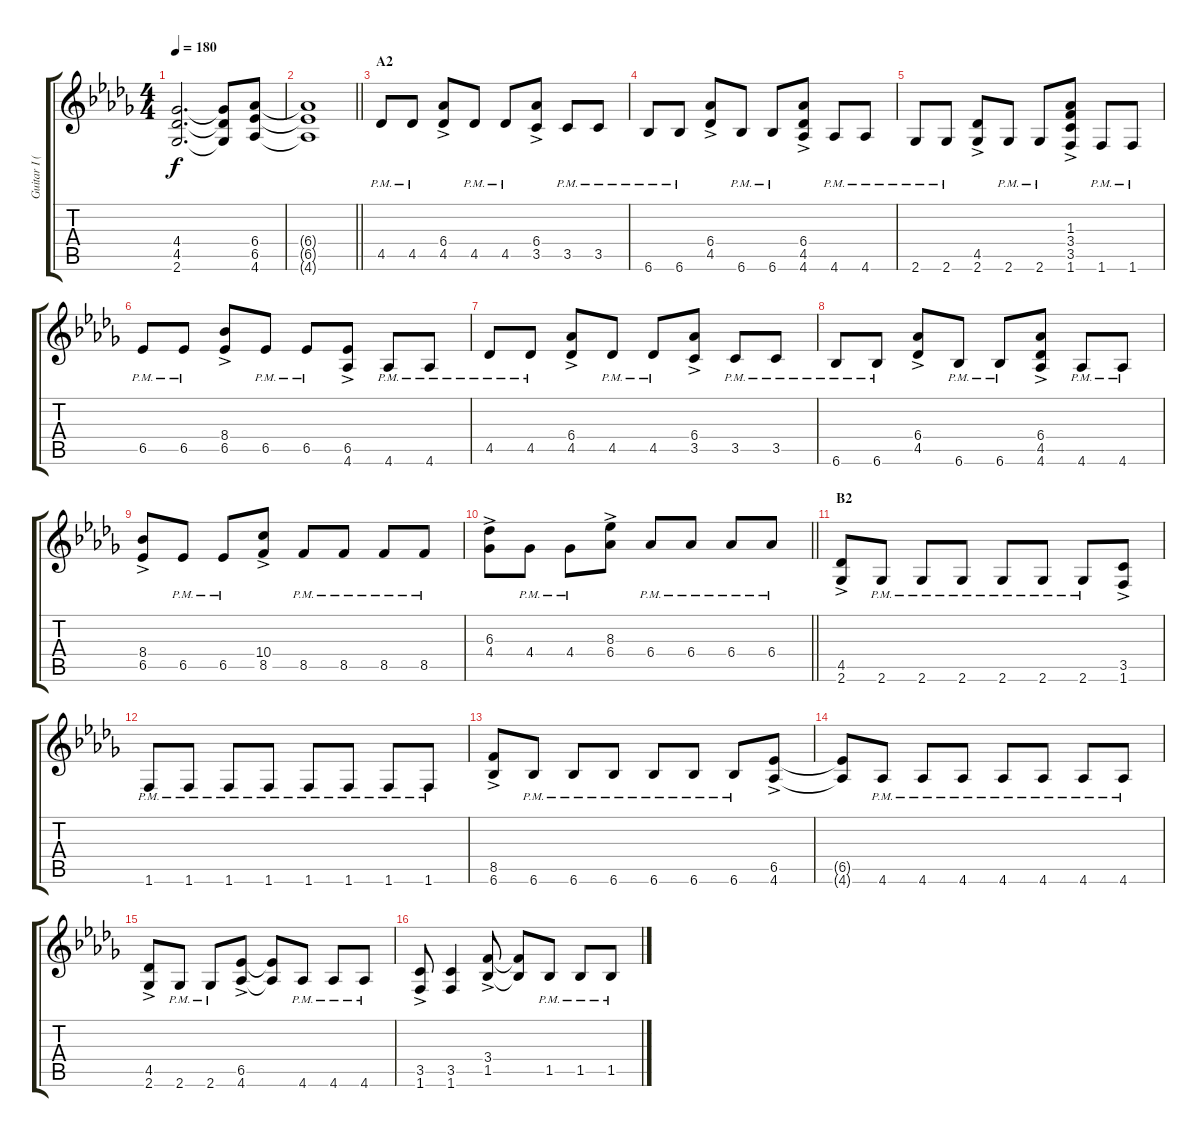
\track ("Guitar I (Hirasawa Yui)" "Guitar I (") {instrument overdrivenguitar}
\staff {score tabs}
\tuning (E4 B3 G3 D3 A2 E2) {hide}
\ts (4 4)
\tempo 180
\clef g2
\ks db
(4.4{t} 4.5{t} 2.6{t}).2{d dy f} (4.4{t} 4.5{t} 2.6{t}).8 (6.4 6.5 4.6).8 |
\barLineRight lightlight
(6.4{t} 6.5{t} 4.6{t}).1 |
\section ("" "A2")
4.5{pm}.8 4.5{pm}.8 (6.4{ac} 4.5{ac}).8 4.5{pm}.8 4.5{pm}.8 (6.4{ac} 3.5{ac}).8 3.5{pm}.8 3.5{pm}.8 |
6.6{pm}.8 6.6{pm}.8 (6.4{ac} 4.5{ac}).8 6.6{pm}.8 6.6{pm}.8 (6.4{ac} 4.5{ac} 4.6{ac}).8 4.6{pm}.8 4.6{pm}.8 |
2.6{pm}.8 2.6{pm}.8 (4.5{ac} 2.6{ac}).8 2.6{pm}.8 2.6{pm}.8 (1.3{ac} 3.4{ac} 3.5{ac} 1.6{ac}).8 1.6{pm}.8 1.6{pm}.8 |
6.5{pm}.8 6.5{pm}.8 (8.4{ac} 6.5{ac}).8 6.5{pm}.8 6.5{pm}.8 (6.5{ac} 4.6{ac}).8 4.6{pm}.8 4.6{pm}.8 |
4.5{pm}.8 4.5{pm}.8 (6.4{ac} 4.5{ac}).8 4.5{pm}.8 4.5{pm}.8 (6.4{ac} 3.5{ac}).8 3.5{pm}.8 3.5{pm}.8 |
6.6{pm}.8 6.6{pm}.8 (6.4{ac} 4.5{ac}).8 6.6{pm}.8 6.6{pm}.8 (6.4{ac} 4.5{ac} 4.6{ac}).8 4.6{pm}.8 4.6{pm}.8 |
(8.4{ac} 6.5{ac}).8 6.5{pm}.8 6.5{pm}.8 (10.4{ac} 8.5{ac}).8 8.5{pm}.8 8.5{pm}.8 8.5{pm}.8 8.5{pm}.8 |
\barLineRight lightlight
(6.3{ac} 4.4{ac}).8 4.4{pm}.8 4.4{pm}.8 (8.3{ac} 6.4{ac}).8 6.4{pm}.8 6.4{pm}.8 6.4{pm}.8 6.4{pm}.8 |
\section ("" "B2")
(4.5{ac} 2.6{ac}).8 2.6{pm}.8 2.6{pm}.8 2.6{pm}.8 2.6{pm}.8 2.6{pm}.8 2.6{pm}.8 (3.5{ac} 1.6{ac}).8 |
1.6{pm}.8 1.6{pm}.8 1.6{pm}.8 1.6{pm}.8 1.6{pm}.8 1.6{pm}.8 1.6{pm}.8 1.6{pm}.8 |
(8.5{ac} 6.6{ac}).8 6.6{pm}.8 6.6{pm}.8 6.6{pm}.8 6.6{pm}.8 6.6{pm}.8 6.6{pm}.8 (6.5{ac} 4.6{ac}).8 |
(6.5{t} 4.6{t}).8 4.6{pm}.8 4.6{pm}.8 4.6{pm}.8 4.6{pm}.8 4.6{pm}.8 4.6{pm}.8 4.6{pm}.8 |
(4.5{ac} 2.6{ac}).8 2.6{pm}.8 2.6{pm}.8 (6.5{ac} 4.6{ac}).8 (6.5{t} 4.6{t}).8 4.6{pm}.8 4.6{pm}.8 4.6{pm}.8 |
(3.5{ac} 1.6{ac}).8 (3.5 1.6).4 (3.4{ac} 1.5{ac}).8 (3.4{t} 1.5{t}).8 1.5{pm}.8 1.5{pm}.8 1.5{pm}.8
